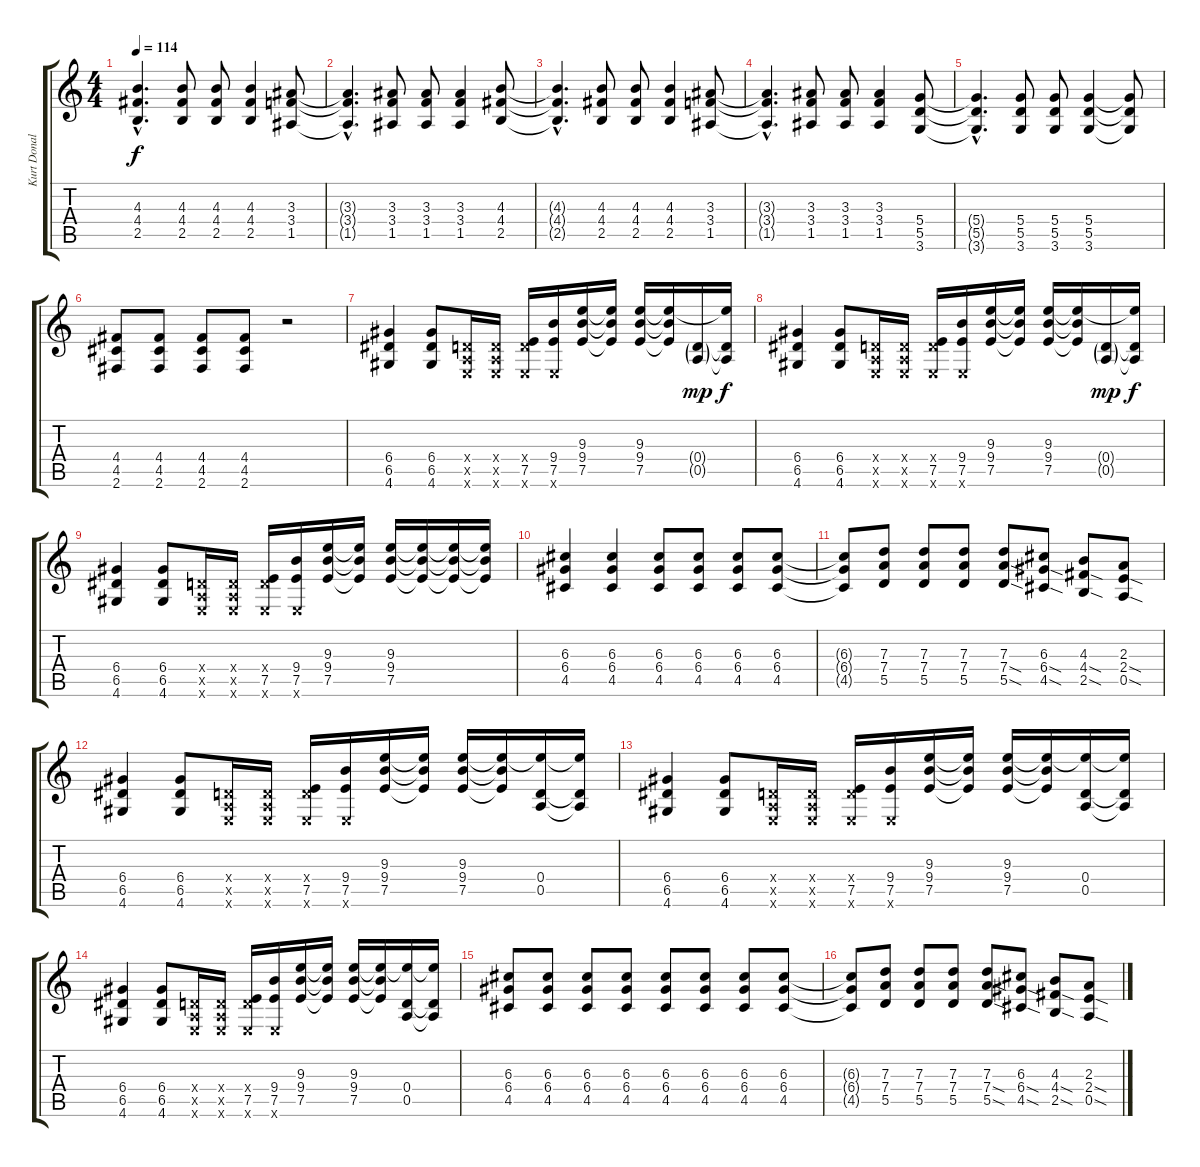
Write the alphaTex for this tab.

\track ("Kurt Donald Cobain (Guitare)" "Kurt Donal") {instrument electricguitarmuted}
\staff {score tabs}
\tuning (E4 B3 G3 D3 A2 E2) {hide}
\ts (4 4)
\tempo 114
\clef g2
\ks c
(4.3{hac t} 4.4{hac t} 2.5{hac t}).4{d dy f} (4.3 4.4 2.5).8 (4.3 4.4 2.5).8 (4.3 4.4 2.5).4 (3.3 3.4 1.5).8 |
(3.3{hac t} 3.4{hac t} 1.5{hac t}).4{d} (3.3 3.4 1.5).8 (3.3 3.4 1.5).8 (3.3 3.4 1.5).4 (4.3 4.4 2.5).8 |
(4.3{hac t} 4.4{hac t} 2.5{hac t}).4{d} (4.3 4.4 2.5).8 (4.3 4.4 2.5).8 (4.3 4.4 2.5).4 (3.3 3.4 1.5).8 |
(3.3{hac t} 3.4{hac t} 1.5{hac t}).4{d} (3.3 3.4 1.5).8 (3.3 3.4 1.5).8 (3.3 3.4 1.5).4 (5.4 5.5 3.6).8 |
(5.4{hac t} 5.5{hac t} 3.6{hac t}).4{d} (5.4 5.5 3.6).8 (5.4 5.5 3.6).8 (5.4 5.5 3.6).4 (5.4{t} 5.5{t} 3.6{t}).8 |
(4.4 4.5 2.6).8 (4.4 4.5 2.6).8 (4.4 4.5 2.6).8 (4.4 4.5 2.6).8 r.2 |
(6.4 6.5 4.6).4{volume 16} (6.4 6.5 4.6).8 (0.4{x} 0.5{x} 0.6{x}).16 (0.4{x} 0.5{x} 0.6{x}).16 (0.4{x} 7.5 0.6{x}).16 (9.4 7.5 0.6{x}).16 (9.3 9.4 7.5).16 (9.3{t} 9.4{t} 7.5{t}).16 (9.3 9.4 7.5).16 (9.3{t} 9.4{t} 7.5{t}).16 (0.4{g} 0.5{g}).16{dy mp} (9.3{t} 0.4{t} 0.5{t}).16{dy f} |
(6.4 6.5 4.6).4 (6.4 6.5 4.6).8 (0.4{x} 0.5{x} 0.6{x}).16 (0.4{x} 0.5{x} 0.6{x}).16 (0.4{x} 7.5 0.6{x}).16 (9.4 7.5 0.6{x}).16 (9.3 9.4 7.5).16 (9.3{t} 9.4{t} 7.5{t}).16 (9.3 9.4 7.5).16 (9.3{t} 9.4{t} 7.5{t}).16 (0.4{g} 0.5{g}).16{dy mp} (9.3{t} 0.4{t} 0.5{t}).16{dy f} |
(6.4 6.5 4.6).4 (6.4 6.5 4.6).8 (0.4{x} 0.5{x} 0.6{x}).16 (0.4{x} 0.5{x} 0.6{x}).16 (0.4{x} 7.5 0.6{x}).16 (9.4 7.5 0.6{x}).16 (9.3 9.4 7.5).16 (9.3{t} 9.4{t} 7.5{t}).16 (9.3 9.4 7.5).16 (9.3{t} 9.4{t} 7.5{t}).16 (9.3{t} 9.4{t} 7.5{t}).16 (9.3{t} 9.4{t} 7.5{t}).16 |
(6.3 6.4 4.5).4 (6.3 6.4 4.5).4 (6.3 6.4 4.5).8 (6.3 6.4 4.5).8 (6.3 6.4 4.5).8 (6.3 6.4 4.5).8 |
(6.3{t} 6.4{t} 4.5{t}).8 (7.3 7.4 5.5).8 (7.3 7.4 5.5).8 (7.3 7.4 5.5).8 (7.3 7.4{sod} 5.5{sod}).8 (6.3 6.4{sod} 4.5{sod}).8 (4.3 4.4{sod} 2.5{sod}).8 (2.3 2.4{sod} 0.5{sod}).8 |
(6.4 6.5 4.6).4 (6.4 6.5 4.6).8 (0.4{x} 0.5{x} 0.6{x}).16 (0.4{x} 0.5{x} 0.6{x}).16 (0.4{x} 7.5 0.6{x}).16 (9.4 7.5 0.6{x}).16 (9.3 9.4 7.5).16 (9.3{t} 9.4{t} 7.5{t}).16 (9.3 9.4 7.5).16 (9.3{t} 9.4{t} 7.5{t}).16 (9.3{t} 0.4 0.5).16 (9.3{t} 0.4{t} 0.5{t}).16 |
(6.4 6.5 4.6).4 (6.4 6.5 4.6).8 (0.4{x} 0.5{x} 0.6{x}).16 (0.4{x} 0.5{x} 0.6{x}).16 (0.4{x} 7.5 0.6{x}).16 (9.4 7.5 0.6{x}).16 (9.3 9.4 7.5).16 (9.3{t} 9.4{t} 7.5{t}).16 (9.3 9.4 7.5).16 (9.3{t} 9.4{t} 7.5{t}).16 (9.3{t} 0.4 0.5).16 (9.3{t} 0.4{t} 0.5{t}).16 |
(6.4 6.5 4.6).4 (6.4 6.5 4.6).8 (0.4{x} 0.5{x} 0.6{x}).16 (0.4{x} 0.5{x} 0.6{x}).16 (0.4{x} 7.5 0.6{x}).16 (9.4 7.5 0.6{x}).16 (9.3 9.4 7.5).16 (9.3{t} 9.4{t} 7.5{t}).16 (9.3 9.4 7.5).16 (9.3{t} 9.4{t} 7.5{t}).16 (9.3{t} 0.4 0.5).16 (9.3{t} 0.4{t} 0.5{t}).16 |
(6.3 6.4 4.5).8 (6.3 6.4 4.5).8 (6.3 6.4 4.5).8 (6.3 6.4 4.5).8 (6.3 6.4 4.5).8 (6.3 6.4 4.5).8 (6.3 6.4 4.5).8 (6.3 6.4 4.5).8 |
(6.3{t} 6.4{t} 4.5{t}).8 (7.3 7.4 5.5).8 (7.3 7.4 5.5).8 (7.3 7.4 5.5).8 (7.3 7.4{sod} 5.5{sod}).8 (6.3 6.4{sod} 4.5{sod}).8 (4.3 4.4{sod} 2.5{sod}).8 (2.3 2.4{sod} 0.5{sod}).8
